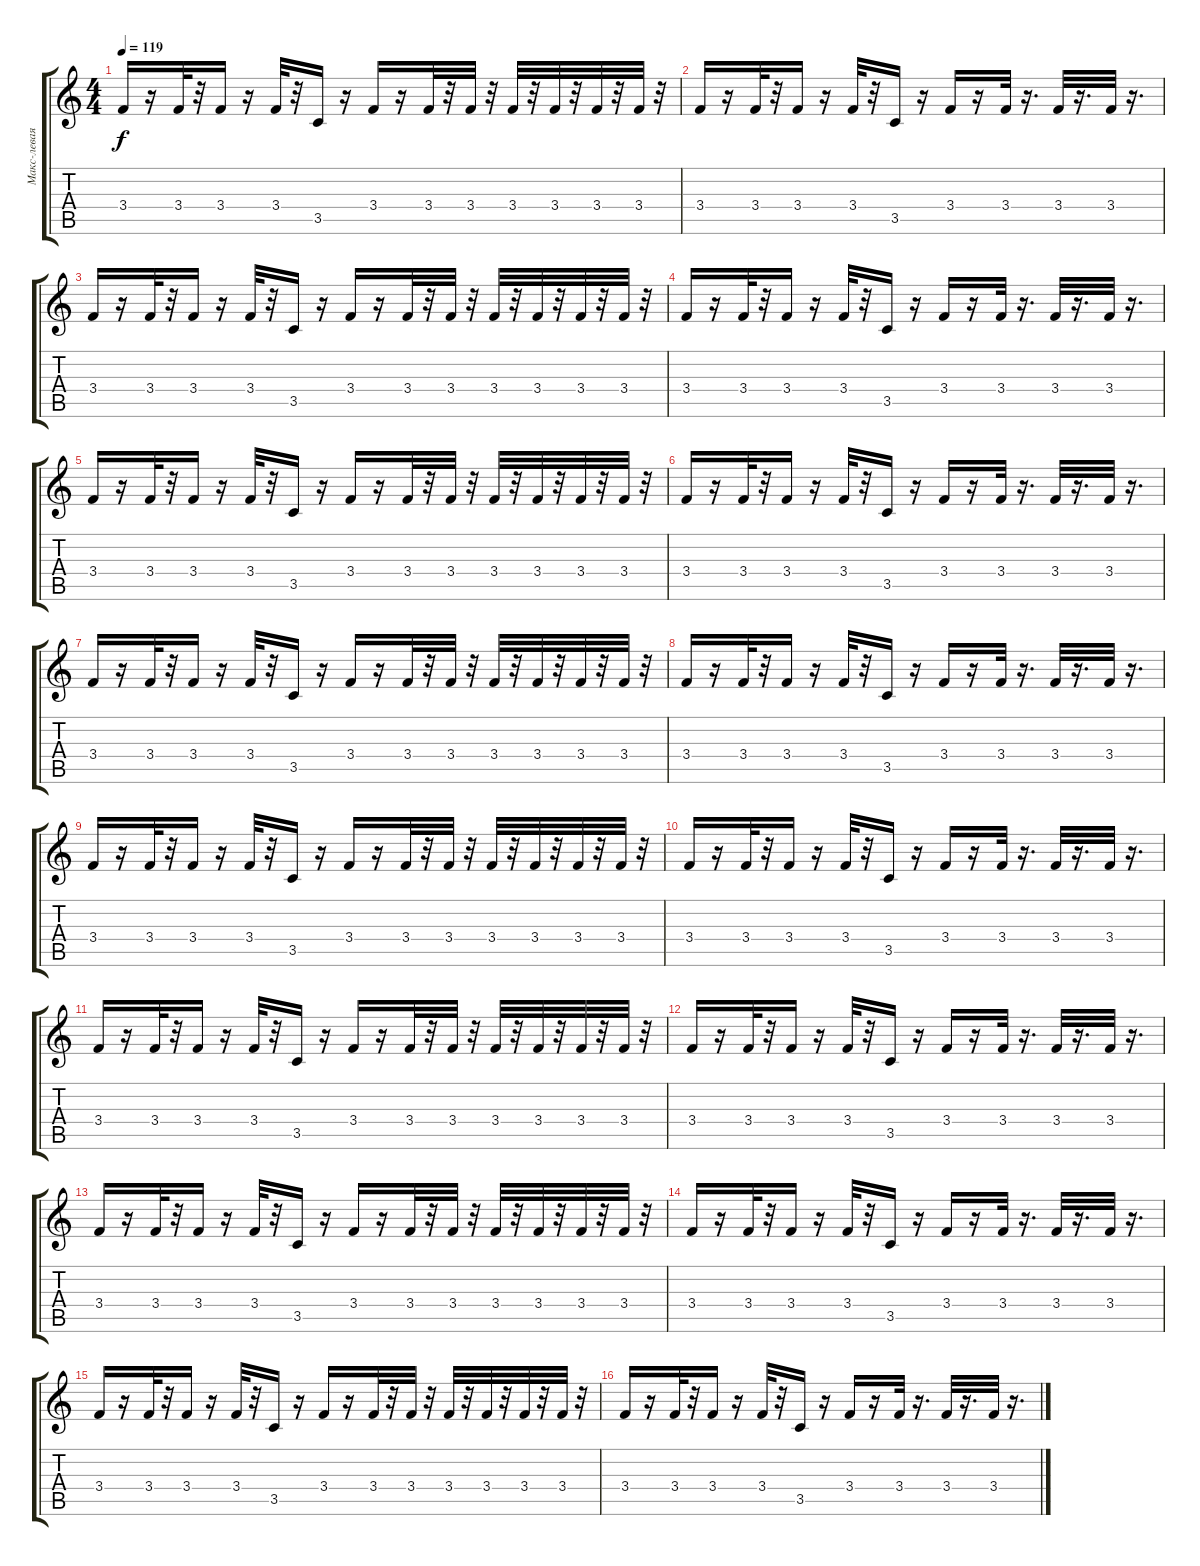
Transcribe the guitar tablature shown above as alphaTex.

\track ("Макс-левая гитара" "Макс-левая") {instrument distortionguitar}
\staff {score tabs}
\tuning (E4 B3 G3 D3 A2 E2) {hide}
\ts (4 4)
\tempo 119
\clef g2
\ks c
3.4.16{dy f instrument distortionguitar} r.16 3.4.32 r.32 3.4.16 r.16 3.4.32 r.32 3.5.16 r.16 3.4.16 r.16 3.4.32 r.32 3.4.32 r.32 3.4.32 r.32 3.4.32 r.32 3.4.32 r.32 3.4.32 r.32 |
3.4.16 r.16 3.4.32 r.32 3.4.16 r.16 3.4.32 r.32 3.5.16 r.16 3.4.16 r.16 3.4.32 r.16{d} 3.4.32 r.16{d} 3.4.32 r.16{d} |
3.4.16 r.16 3.4.32 r.32 3.4.16 r.16 3.4.32 r.32 3.5.16 r.16 3.4.16 r.16 3.4.32 r.32 3.4.32 r.32 3.4.32 r.32 3.4.32 r.32 3.4.32 r.32 3.4.32 r.32 |
3.4.16 r.16 3.4.32 r.32 3.4.16 r.16 3.4.32 r.32 3.5.16 r.16 3.4.16 r.16 3.4.32 r.16{d} 3.4.32 r.16{d} 3.4.32 r.16{d} |
3.4.16 r.16 3.4.32 r.32 3.4.16 r.16 3.4.32 r.32 3.5.16 r.16 3.4.16 r.16 3.4.32 r.32 3.4.32 r.32 3.4.32 r.32 3.4.32 r.32 3.4.32 r.32 3.4.32 r.32 |
3.4.16 r.16 3.4.32 r.32 3.4.16 r.16 3.4.32 r.32 3.5.16 r.16 3.4.16 r.16 3.4.32 r.16{d} 3.4.32 r.16{d} 3.4.32 r.16{d} |
3.4.16 r.16 3.4.32 r.32 3.4.16 r.16 3.4.32 r.32 3.5.16 r.16 3.4.16 r.16 3.4.32 r.32 3.4.32 r.32 3.4.32 r.32 3.4.32 r.32 3.4.32 r.32 3.4.32 r.32 |
3.4.16 r.16 3.4.32 r.32 3.4.16 r.16 3.4.32 r.32 3.5.16 r.16 3.4.16 r.16 3.4.32 r.16{d} 3.4.32 r.16{d} 3.4.32 r.16{d} |
3.4.16 r.16 3.4.32 r.32 3.4.16 r.16 3.4.32 r.32 3.5.16 r.16 3.4.16 r.16 3.4.32 r.32 3.4.32 r.32 3.4.32 r.32 3.4.32 r.32 3.4.32 r.32 3.4.32 r.32 |
3.4.16 r.16 3.4.32 r.32 3.4.16 r.16 3.4.32 r.32 3.5.16 r.16 3.4.16 r.16 3.4.32 r.16{d} 3.4.32 r.16{d} 3.4.32 r.16{d} |
3.4.16 r.16 3.4.32 r.32 3.4.16 r.16 3.4.32 r.32 3.5.16 r.16 3.4.16 r.16 3.4.32 r.32 3.4.32 r.32 3.4.32 r.32 3.4.32 r.32 3.4.32 r.32 3.4.32 r.32 |
3.4.16 r.16 3.4.32 r.32 3.4.16 r.16 3.4.32 r.32 3.5.16 r.16 3.4.16 r.16 3.4.32 r.16{d} 3.4.32 r.16{d} 3.4.32 r.16{d} |
3.4.16 r.16 3.4.32 r.32 3.4.16 r.16 3.4.32 r.32 3.5.16 r.16 3.4.16 r.16 3.4.32 r.32 3.4.32 r.32 3.4.32 r.32 3.4.32 r.32 3.4.32 r.32 3.4.32 r.32 |
3.4.16 r.16 3.4.32 r.32 3.4.16 r.16 3.4.32 r.32 3.5.16 r.16 3.4.16 r.16 3.4.32 r.16{d} 3.4.32 r.16{d} 3.4.32 r.16{d} |
3.4.16 r.16 3.4.32 r.32 3.4.16 r.16 3.4.32 r.32 3.5.16 r.16 3.4.16 r.16 3.4.32 r.32 3.4.32 r.32 3.4.32 r.32 3.4.32 r.32 3.4.32 r.32 3.4.32 r.32 |
3.4.16 r.16 3.4.32 r.32 3.4.16 r.16 3.4.32 r.32 3.5.16 r.16 3.4.16 r.16 3.4.32 r.16{d} 3.4.32 r.16{d} 3.4.32 r.16{d}
